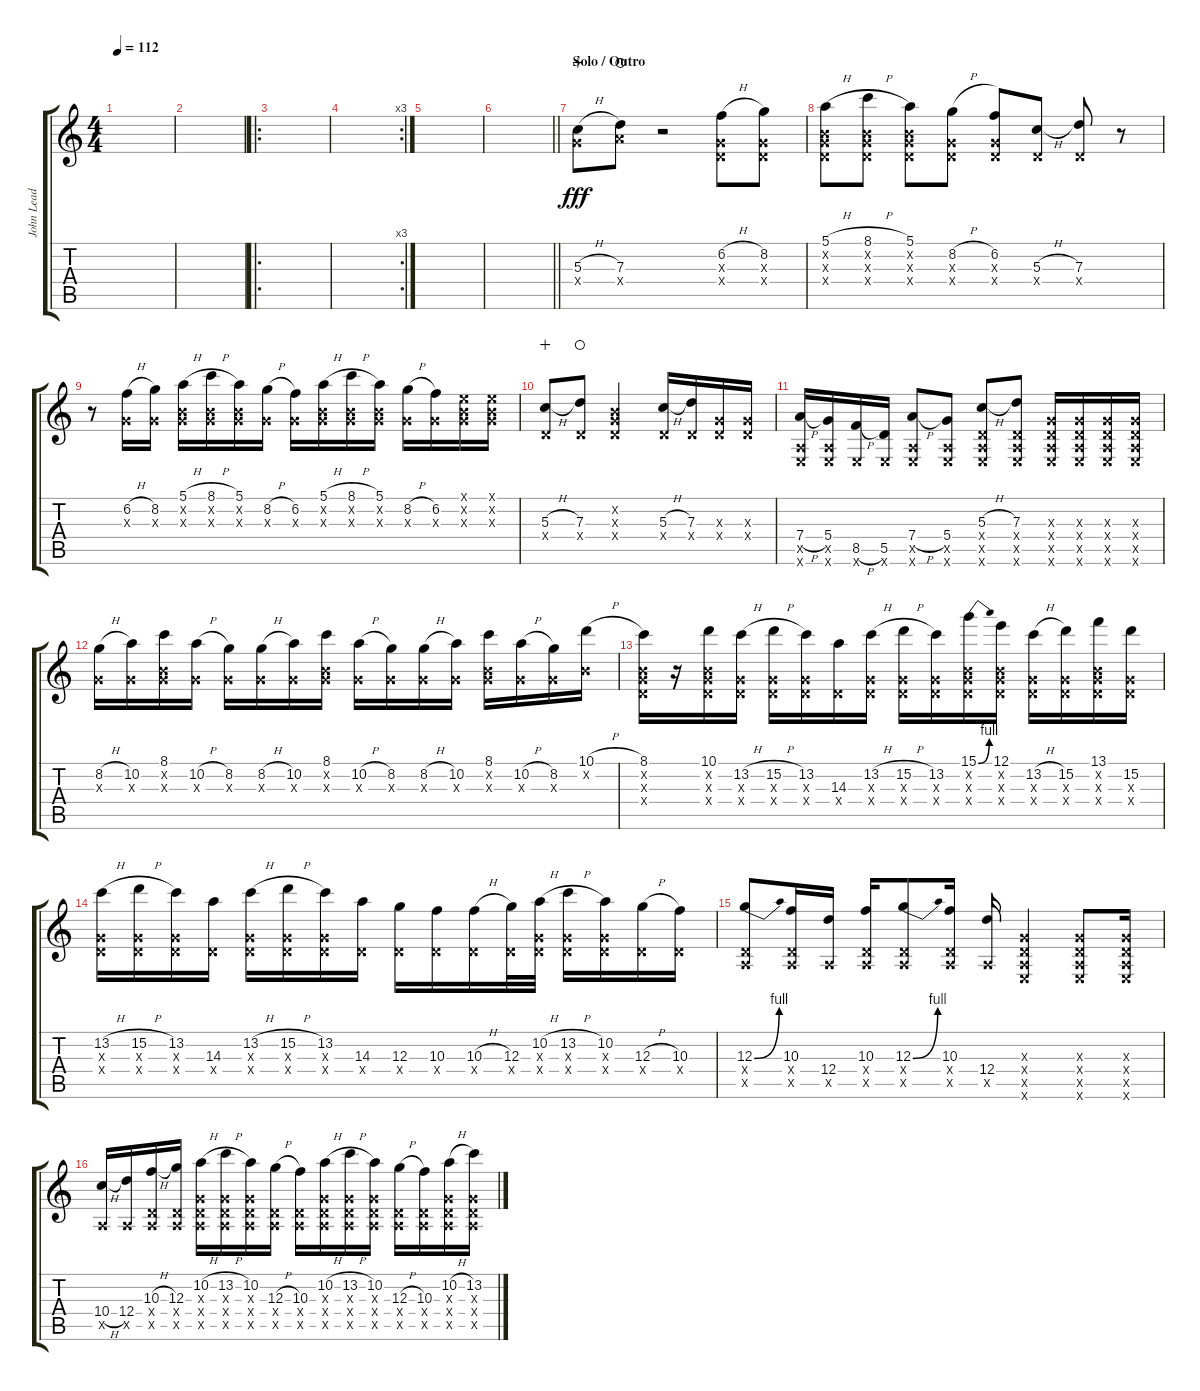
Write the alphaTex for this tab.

\track ("John Lead Guitar" "John Lead ") {instrument distortionguitar}
\staff {score tabs}
\tuning (E4 B3 G3 D3 A2 E2) {hide}
\ts (4 4)
\tempo 112
\clef g2
\ks c
|
|
\ro
|
\rc 3
|
|
\barLineRight lightlight
|
\section ("" "Solo / Outro")
(5.3{h} 5.4{x}).8{dy fff wahc} (7.3 7.4{x}).8{waho} r.2 (6.2{h} 0.3{x} 0.4{x}).8 (8.2 0.3{x} 0.4{x}).8 |
(5.1{h} 0.2{x} 0.3{x} 0.4{x}).8 (8.1{h} 0.2{x} 0.3{x} 0.4{x}).8 (5.1 0.2{x} 0.3{x} 0.4{x}).8 (8.2{h} 0.3{x} 0.4{x}).8 (6.2 0.3{x} 0.4{x}).8 (5.3{h} 0.4{x}).8 (7.3 0.4{x}).8 r.8 |
r.8 (6.2{h} 0.3{x}).16 (8.2 0.3{x}).16 (5.1{h} 0.2{x} 0.3{x}).16 (8.1{h} 0.2{x} 0.3{x}).16 (5.1 0.2{x} 0.3{x}).16 (8.2{h} 0.3{x}).16 (6.2 0.3{x}).16 (5.1{h} 0.2{x} 0.3{x}).16 (8.1{h} 0.2{x} 0.3{x}).16 (5.1 0.2{x} 0.3{x}).16 (8.2{h} 0.3{x}).16 (6.2 0.3{x}).16 (0.1{x} 0.2{x} 0.3{x}).16 (0.1{x} 0.2{x} 0.3{x}).16 |
(5.3{h} 0.4{x}).8{wahc} (7.3 0.4{x}).8{waho} (0.2{x} 0.3{x} 0.4{x}).2 (5.3{h} 0.4{x}).16 (7.3 0.4{x}).16 (0.3{x} 0.4{x}).16 (0.3{x} 0.4{x}).16 |
(7.4{h} 0.5{x} 0.6{x}).16 (5.4 0.5{x} 0.6{x}).16 (8.5{h} 0.6{x}).16 (5.5 0.6{x}).16 (7.4{h} 0.5{x} 0.6{x}).8 (5.4 0.5{x} 0.6{x}).8 (5.3{h} 0.4{x} 0.5{x} 0.6{x}).8 (7.3 0.4{x} 0.5{x} 0.6{x}).8 (0.3{x} 0.4{x} 0.5{x} 0.6{x}).16 (0.3{x} 0.4{x} 0.5{x} 0.6{x}).16 (0.3{x} 0.4{x} 0.5{x} 0.6{x}).16 (0.3{x} 0.4{x} 0.5{x} 0.6{x}).16 |
(8.2{h} 0.3{x}).16 (10.2 0.3{x}).16 (8.1 0.2{x} 0.3{x}).16 (10.2{h} 0.3{x}).16 (8.2 0.3{x}).16 (8.2{h} 0.3{x}).16 (10.2 0.3{x}).16 (8.1 0.2{x} 0.3{x}).16 (10.2{h} 0.3{x}).16 (8.2 0.3{x}).16 (8.2{h} 0.3{x}).16 (10.2 0.3{x}).16 (8.1 0.2{x} 0.3{x}).16 (10.2{h} 0.3{x}).16 (8.2 0.3{x}).16 (10.1{h} 0.2{x}).16 |
(8.1 0.2{x} 0.3{x} 0.4{x}).16 r.16 (10.1 0.2{x} 0.3{x} 0.4{x}).16 (13.2{h} 0.3{x} 0.4{x}).16 (15.2{h} 0.3{x} 0.4{x}).16 (13.2 0.3{x} 0.4{x}).16 (14.3 0.4{x}).16 (13.2{h} 0.3{x} 0.4{x}).16 (15.2{h} 0.3{x} 0.4{x}).16 (13.2 0.3{x} 0.4{x}).16 (15.1{be (bend 0 0 60 4)} 0.2{x} 0.3{x} 0.4{x}).16 (12.1 0.2{x} 0.3{x} 0.4{x}).16 (13.2{h} 0.3{x} 0.4{x}).16 (15.2 0.3{x} 0.4{x}).16 (13.1 0.2{x} 0.3{x} 0.4{x}).16 (15.2 0.3{x} 0.4{x}).16 |
(13.2{h} 0.3{x} 0.4{x}).16 (15.2{h} 0.3{x} 0.4{x}).16 (13.2 0.3{x} 0.4{x}).16 (14.3 0.4{x}).16 (13.2{h} 0.3{x} 0.4{x}).16 (15.2{h} 0.3{x} 0.4{x}).16 (13.2 0.3{x} 0.4{x}).16 (14.3 0.4{x}).16 (12.3 0.4{x}).16 (10.3 0.4{x}).16 (10.3{h} 0.4{x}).16 (12.3 0.4{x}).32 (10.2{h} 0.3{x} 0.4{x}).32 (13.2{h} 0.3{x} 0.4{x}).16 (10.2 0.3{x} 0.4{x}).16 (12.3{h} 0.4{x}).16 (10.3 0.4{x}).16 |
(12.3{be (bend 0 0 60 4)} 0.4{x} 0.5{x}).8 (10.3 0.4{x} 0.5{x}).16 (12.4 0.5{x}).16 (10.3 0.4{x} 0.5{x}).16 (12.3{be (bend 0 0 60 4)} 0.4{x} 0.5{x}).8 (10.3 0.4{x} 0.5{x}).16 (12.4 0.5{x}).16 (0.3{x} 0.4{x} 0.5{x} 0.6{x}).4 (0.3{x} 0.4{x} 0.5{x} 0.6{x}).8 (0.3{x} 0.4{x} 0.5{x} 0.6{x}).16 |
(10.4{h} 0.5{x}).16 (12.4 0.5{x}).16 (10.3{h} 0.4{x} 0.5{x}).16 (12.3 0.4{x} 0.5{x}).16 (10.2{h} 0.3{x} 0.4{x} 0.5{x}).16 (13.2{h} 0.3{x} 0.4{x} 0.5{x}).16 (10.2 0.3{x} 0.4{x} 0.5{x}).16 (12.3{h} 0.4{x} 0.5{x}).16 (10.3 0.4{x} 0.5{x}).16 (10.2{h} 0.3{x} 0.4{x} 0.5{x}).16 (13.2{h} 0.3{x} 0.4{x} 0.5{x}).16 (10.2 0.3{x} 0.4{x} 0.5{x}).16 (12.3{h} 0.4{x} 0.5{x}).16 (10.3 0.4{x} 0.5{x}).16 (10.2{h} 0.3{x} 0.4{x} 0.5{x}).16 (13.2 0.3{x} 0.4{x} 0.5{x}).16
